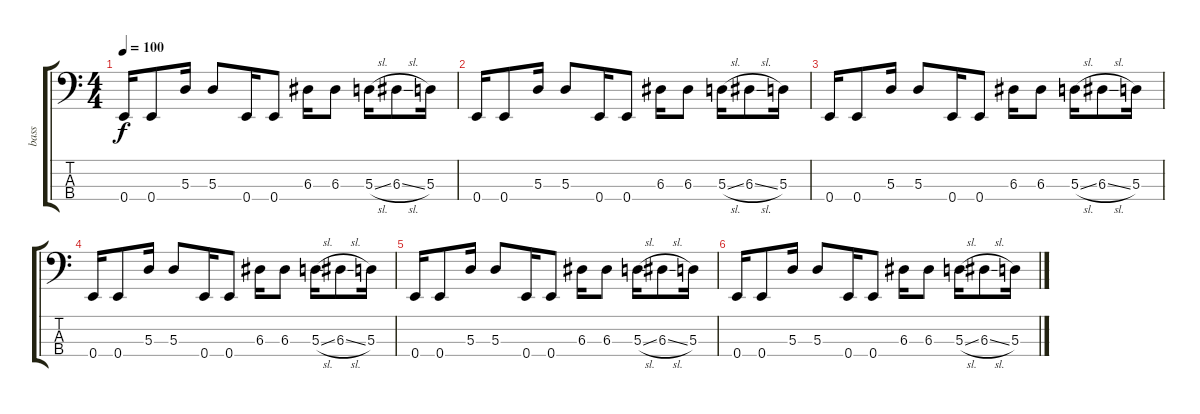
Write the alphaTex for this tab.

\track ("bass" "bass") {instrument slapbass1}
\staff {score tabs}
\tuning (G2 D2 A1 E1) {hide}
\ts (4 4)
\tempo 100
\clef f4
\ks c
0.4.16{dy f} 0.4.8 5.3.16 5.3.8 0.4.16 0.4.8 6.3.16 6.3.8 5.3{sl}.16 6.3{sl}.8 5.3.16 |
0.4.16 0.4.8 5.3.16 5.3.8 0.4.16 0.4.8 6.3.16 6.3.8 5.3{sl}.16 6.3{sl}.8 5.3.16 |
0.4.16 0.4.8 5.3.16 5.3.8 0.4.16 0.4.8 6.3.16 6.3.8 5.3{sl}.16 6.3{sl}.8 5.3.16 |
0.4.16 0.4.8 5.3.16 5.3.8 0.4.16 0.4.8 6.3.16 6.3.8 5.3{sl}.16 6.3{sl}.8 5.3.16 |
0.4.16 0.4.8 5.3.16 5.3.8 0.4.16 0.4.8 6.3.16 6.3.8 5.3{sl}.16 6.3{sl}.8 5.3.16 |
0.4.16 0.4.8 5.3.16 5.3.8 0.4.16 0.4.8 6.3.16 6.3.8 5.3{sl}.16 6.3{sl}.8 5.3.16
